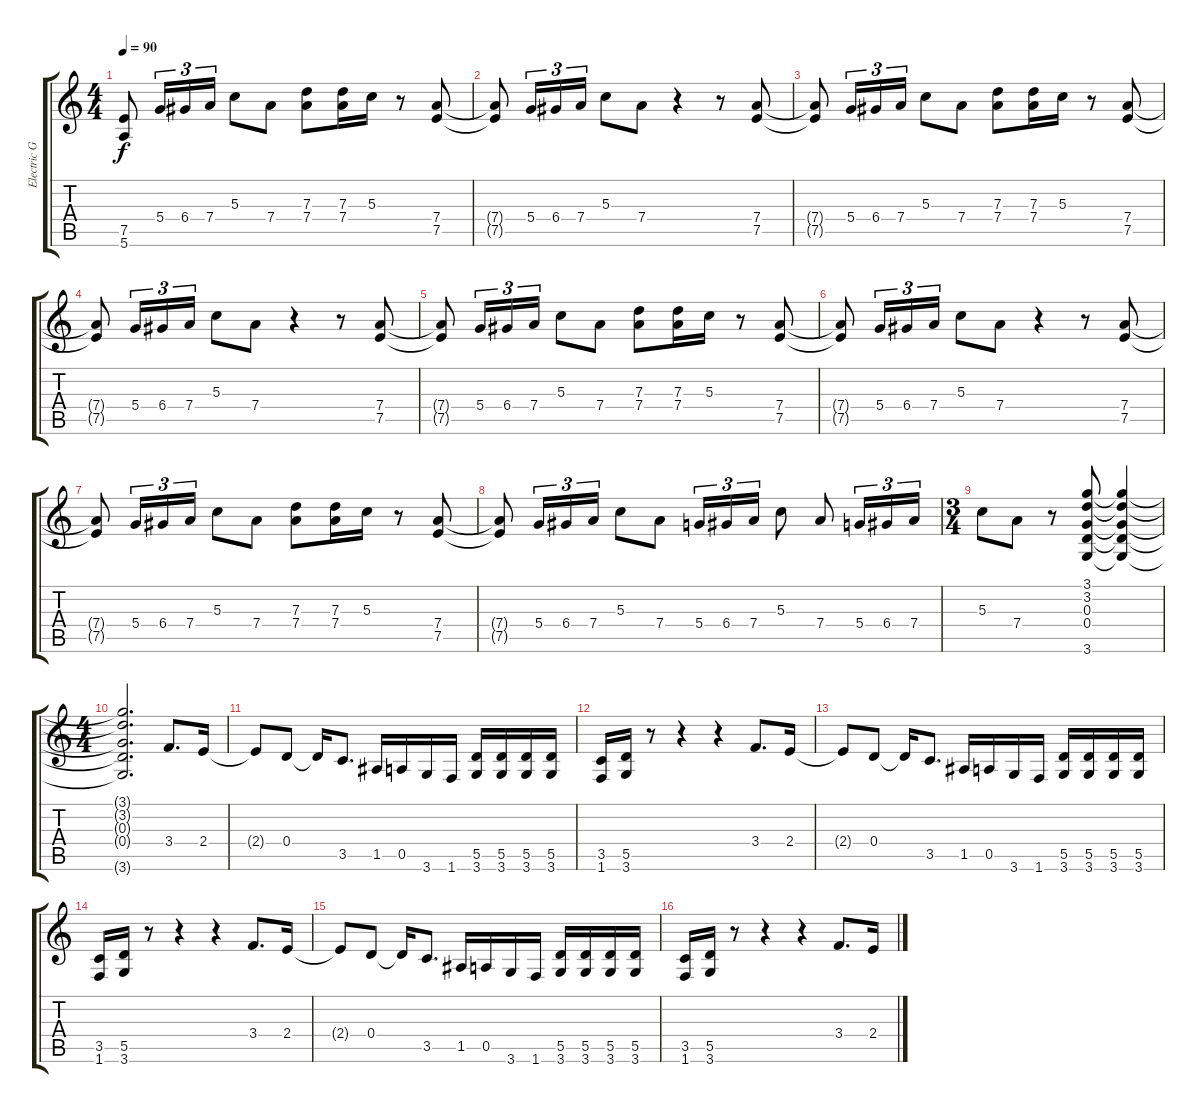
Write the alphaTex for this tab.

\track ("Electric Guitar IV" "Electric G") {instrument distortionguitar}
\staff {score tabs}
\tuning (E4 B3 G3 D3 A2 E2) {hide}
\ts (4 4)
\tempo 90
\clef g2
\ks c
(7.5 5.6).8{dy f} 5.4.16{tu (3 2)} 6.4.16{tu (3 2)} 7.4.16{tu (3 2)} 5.3.8 7.4.8 (7.3 7.4).8 (7.3 7.4).16 5.3.16 r.8 (7.4 7.5).8 |
(7.4{t} 7.5{t}).8 5.4.16{tu (3 2)} 6.4.16{tu (3 2)} 7.4.16{tu (3 2)} 5.3.8 7.4.8 r.4 r.8 (7.4 7.5).8 |
(7.4{t} 7.5{t}).8 5.4.16{tu (3 2)} 6.4.16{tu (3 2)} 7.4.16{tu (3 2)} 5.3.8 7.4.8 (7.3 7.4).8 (7.3 7.4).16 5.3.16 r.8 (7.4 7.5).8 |
(7.4{t} 7.5{t}).8 5.4.16{tu (3 2)} 6.4.16{tu (3 2)} 7.4.16{tu (3 2)} 5.3.8 7.4.8 r.4 r.8 (7.4 7.5).8 |
(7.4{t} 7.5{t}).8 5.4.16{tu (3 2)} 6.4.16{tu (3 2)} 7.4.16{tu (3 2)} 5.3.8 7.4.8 (7.3 7.4).8 (7.3 7.4).16 5.3.16 r.8 (7.4 7.5).8 |
(7.4{t} 7.5{t}).8 5.4.16{tu (3 2)} 6.4.16{tu (3 2)} 7.4.16{tu (3 2)} 5.3.8 7.4.8 r.4 r.8 (7.4 7.5).8 |
(7.4{t} 7.5{t}).8 5.4.16{tu (3 2)} 6.4.16{tu (3 2)} 7.4.16{tu (3 2)} 5.3.8 7.4.8 (7.3 7.4).8 (7.3 7.4).16 5.3.16 r.8 (7.4 7.5).8 |
(7.4{t} 7.5{t}).8 5.4.16{tu (3 2)} 6.4.16{tu (3 2)} 7.4.16{tu (3 2)} 5.3.8 7.4.8 5.4.16{tu (3 2)} 6.4.16{tu (3 2)} 7.4.16{tu (3 2)} 5.3.8 7.4.8 5.4.16{tu (3 2)} 6.4.16{tu (3 2)} 7.4.16{tu (3 2)} |
\ts (3 4)
5.3.8 7.4.8 r.8 (3.1 3.2 0.3 0.4 3.6).8 (3.1{t} 3.2{t} 0.3{t} 0.4{t} 3.6{t}).4 |
\ts (4 4)
(3.1{t} 3.2{t} 0.3{t} 0.4{t} 3.6{t}).2{d} 3.4.8{d} 2.4.16 |
2.4{t}.8 0.4.8 0.4{t}.16 3.5.8{d} 1.5.16 0.5.16 3.6.16 1.6.16 (5.5 3.6).16 (5.5 3.6).16 (5.5 3.6).16 (5.5 3.6).16 |
(3.5 1.6).16 (5.5 3.6).16 r.8 r.4 r.4 3.4.8{d} 2.4.16 |
2.4{t}.8 0.4.8 0.4{t}.16 3.5.8{d} 1.5.16 0.5.16 3.6.16 1.6.16 (5.5 3.6).16 (5.5 3.6).16 (5.5 3.6).16 (5.5 3.6).16 |
(3.5 1.6).16 (5.5 3.6).16 r.8 r.4 r.4 3.4.8{d} 2.4.16 |
2.4{t}.8 0.4.8 0.4{t}.16 3.5.8{d} 1.5.16 0.5.16 3.6.16 1.6.16 (5.5 3.6).16 (5.5 3.6).16 (5.5 3.6).16 (5.5 3.6).16 |
(3.5 1.6).16 (5.5 3.6).16 r.8 r.4 r.4 3.4.8{d} 2.4.16
